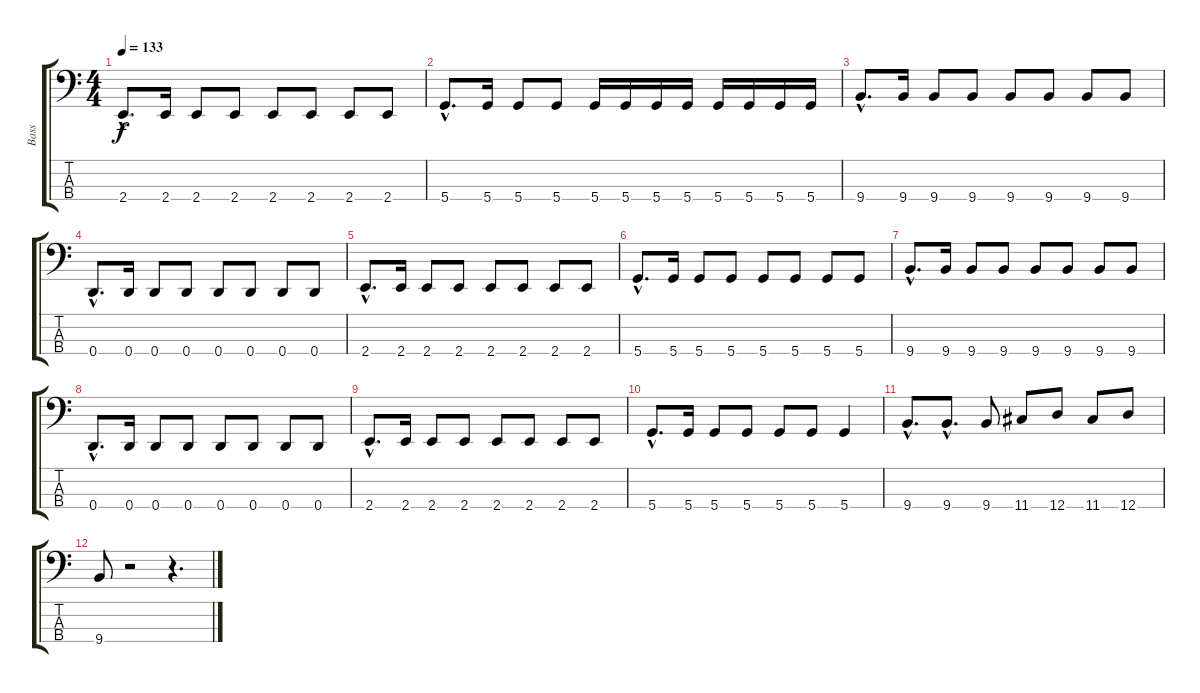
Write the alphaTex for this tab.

\track ("Bass" "Bass") {instrument electricbassfinger}
\staff {score tabs}
\tuning (G2 D2 A1 D1) {hide}
\ts (4 4)
\tempo 133
\clef f4
\ks c
2.4{hac}.8{d dy f} 2.4.16 2.4.8 2.4.8 2.4.8 2.4.8 2.4.8 2.4.8 |
5.4{hac}.8{d} 5.4.16 5.4.8 5.4.8 5.4.16 5.4.16 5.4.16 5.4.16 5.4.16 5.4.16 5.4.16 5.4.16 |
9.4{hac}.8{d} 9.4.16 9.4.8 9.4.8 9.4.8 9.4.8 9.4.8 9.4.8 |
0.4{hac}.8{d} 0.4.16 0.4.8 0.4.8 0.4.8 0.4.8 0.4.8 0.4.8 |
2.4{hac}.8{d} 2.4.16 2.4.8 2.4.8 2.4.8 2.4.8 2.4.8 2.4.8 |
5.4{hac}.8{d} 5.4.16 5.4.8 5.4.8 5.4.8 5.4.8 5.4.8 5.4.8 |
9.4{hac}.8{d} 9.4.16 9.4.8 9.4.8 9.4.8 9.4.8 9.4.8 9.4.8 |
0.4{hac}.8{d} 0.4.16 0.4.8 0.4.8 0.4.8 0.4.8 0.4.8 0.4.8 |
2.4{hac}.8{d} 2.4.16 2.4.8 2.4.8 2.4.8 2.4.8 2.4.8 2.4.8 |
5.4{hac}.8{d} 5.4.16 5.4.8 5.4.8 5.4.8 5.4.8 5.4.4 |
9.4{hac}.8{d} 9.4{hac}.8{d} 9.4.8 11.4.8 12.4.8 11.4.8 12.4.8 |
9.4.8 r.2 r.4{d}
